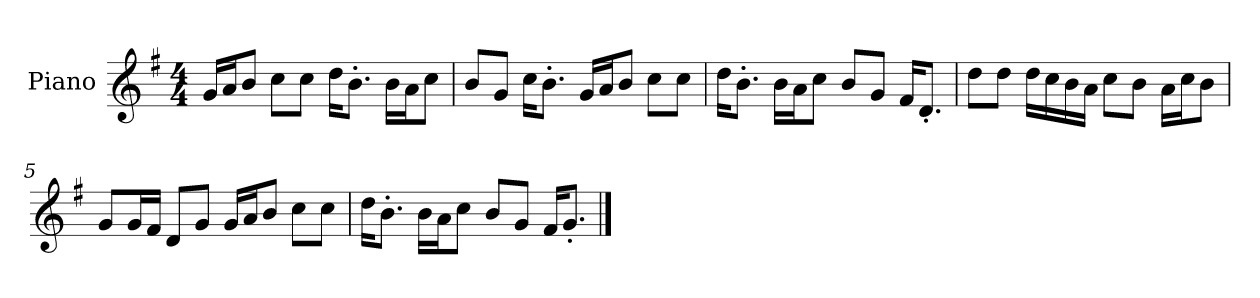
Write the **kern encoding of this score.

**kern
*part1
*staff1
*I"Piano
*I'P-no
*clefG2
*k[f#]
*M4/4
*MM90
=1
16g/LL
16a/J
8b/J
8cc\L
8cc\J
16dd\KL
8.b'\J
16b\LL
16a\J
8cc\J
=2
8b/L
8g/J
16cc\KL
8.b'\J
16g/LL
16a/J
8b/J
8cc\L
8cc\J
=3
16dd\KL
8.b'\J
16b\LL
16a\J
8cc\J
8b/L
8g/J
16f#/KL
8.d'/J
=4
8dd\L
8dd\J
16dd\LL
16cc\
16b\
16a\JJ
8cc\L
8b\J
16a\LL
16cc\J
8b\J
!!LO:LB:g=z
=5
8g/L
16g/L
16f#/JJ
8d/L
8g/J
16g/LL
16a/J
8b/J
8cc\L
8cc\J
=6
16dd\KL
8.b'\J
16b\LL
16a\J
8cc\J
8b/L
8g/J
16f#/KL
8.g'/J
==
*-
